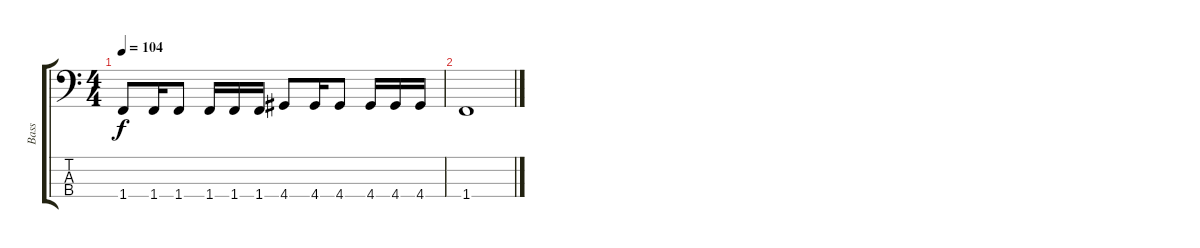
\track ("Bass" "Bass") {instrument electricbassfinger}
\staff {score tabs}
\tuning (G2 D2 A1 E1) {hide}
\ts (4 4)
\tempo 104
\clef f4
\ks c
1.4.8{dy f} 1.4.16 1.4.8 1.4.16 1.4.16 1.4.16 4.4.8 4.4.16 4.4.8 4.4.16 4.4.16 4.4.16 |
1.4.1
